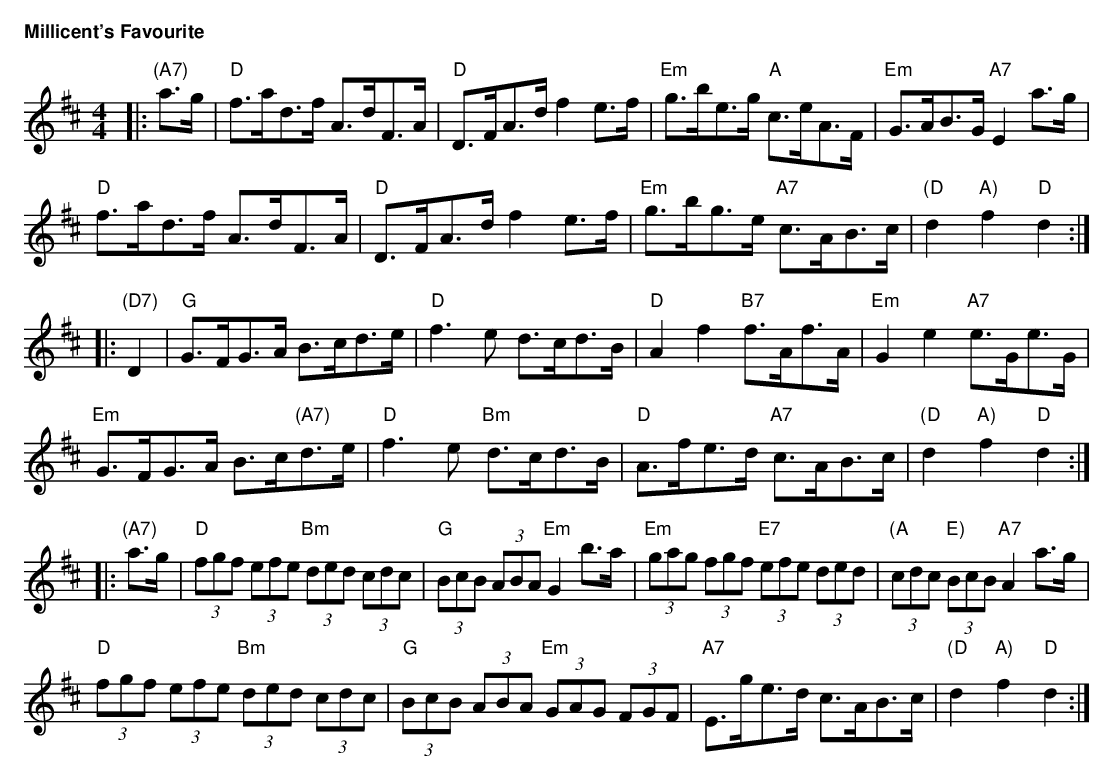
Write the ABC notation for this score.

X:1
T:Millicent's Favourite
C:
M:4/4
L:1/8
K:D
|: "(A7)"a>g | "D"f>ad>f A>dF>A | "D"D>FA>d f2e>f | "Em"g>be>g "A"c>eA>F | "Em"G>AB>G "A7"E2a>g |
"D"f>ad>f A>dF>A | "D"D>FA>d f2e>f | "Em"g>bg>e "A7"c>AB>c | "(D"d2"A)"f2 "D"d2 :|
|: "(D7)"D2 | "G"G>FG>A B>cd>e | "D"f3e d>cd>B | "D"A2f2 "B7"f>Af>A | "Em"G2e2 "A7"e>Ge>G |
"Em"G>FG>A B>c"(A7)"d>e | "D"f3e "Bm"d>cd>B | "D"A>fe>d "A7"c>AB>c | "(D"d2"A)"f2 "D"d2 :|
|: "(A7)"a>g | "D"(3fgf (3efe "Bm"(3ded (3cdc | "G"(3BcB (3ABA "Em"G2 b>a | "Em"(3gag (3fgf "E7"(3efe (3ded | "(A"(3cdc "E)"(3BcB "A7"A2 a>g |
"D"(3fgf (3efe "Bm"(3ded (3cdc | "G"(3BcB (3ABA "Em"(3GAG (3FGF | "A7"E>ge>d c>AB>c | "(D"d2"A)"f2 "D"d2 :|
